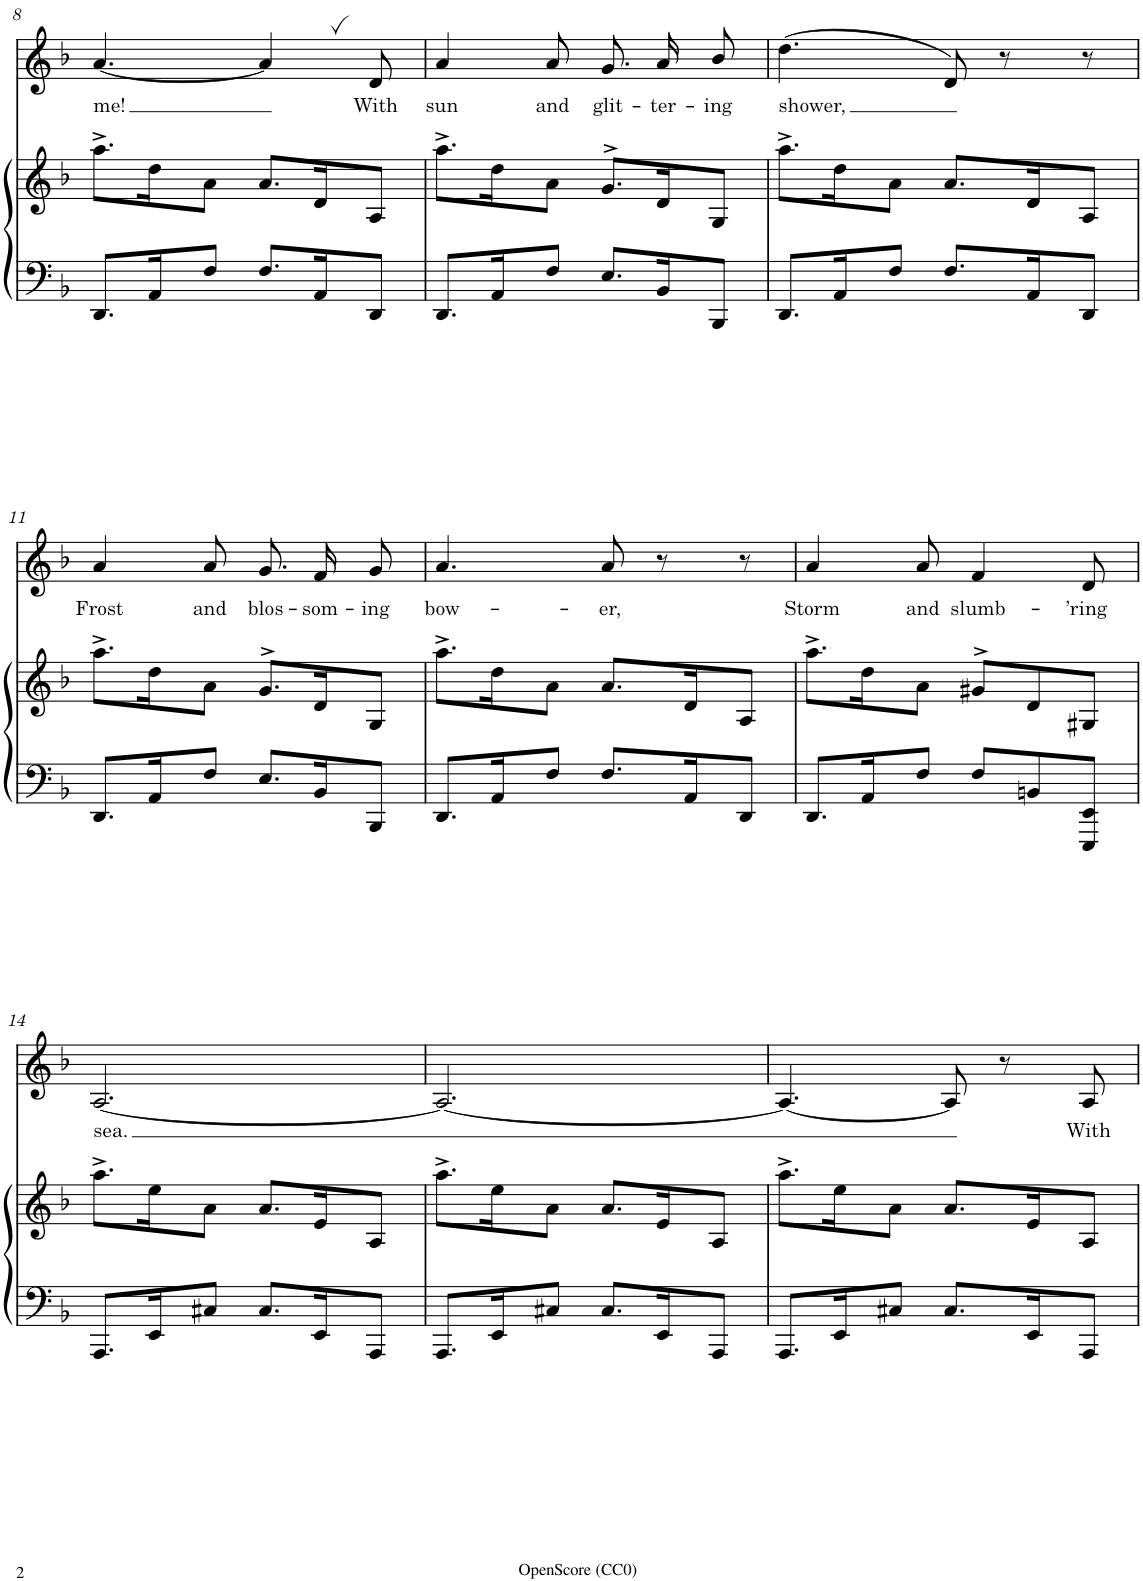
**kern	**kern	**kern	**text
*part2	*part2	*part1	*part1
*staff3	*staff2	*staff1	*staff1
*I"Piano	*	*I"Contralto	*
*I'Pno	*	*	*
!!LO:PB:g=z
*clefF4	*clefG2	*clefG2	*
*k[b-]	*k[b-]	*k[b-]	*
*M6/8	*M6/8	*M6/8	*
=8	=8	=8	=8
!	!	!LO:TX:a:color=#FFFFFF:t=.	!
!	!	!	!LO:LY:b
8.DD/L	8.aa^\L	[4.a/	me!
16AA/K	16dd\K	.	.
8F/J	8a\J	.	.
8.F/L	8.a/L	4a,/]	.
16AA/K	16d/K	.	.
!	!	!	!LO:LY:b
8DD/J	8A/J	8d/	With
=9	=9	=9	=9
!	!	!	!LO:LY:b
8.DD/L	8.aa^\L	4a/	sun
16AA/K	16dd\K	.	.
!	!	!	!LO:LY:b
8F/J	8a\J	8a/	and
!	!	!	!LO:LY:b
8.E/L	8.g^>/L	8.g/L	glit-
!	!	!	!LO:LY:b
16BB-/K	16d/K	16a/K	-ter-
!	!	!	!LO:LY:b
8BBB-/J	8G/J	8b-/J	-ing
=10	=10	=10	=10
!	!	!	!LO:LY:b
8.DD/L	8.aa^\L	(4.dd\	-shower,
16AA/K	16dd\K	.	.
8F/J	8a\J	.	.
8.F/L	8.a/L	8d/)	.
.	.	8r	.
16AA/K	16d/K	.	.
8DD/J	8A/J	8r	.
!!LO:LB:g=z
=11	=11	=11	=11
!	!	!LO:TX:a:color=#FFFFFF:t=.	!
!	!	!	!LO:LY:b
8.DD/L	8.aa^\L	4a/	Frost
16AA/K	16dd\K	.	.
!	!	!LO:TX:a:color=#FFFFFF:t=.	!
!	!	!	!LO:LY:b
8F/J	8a\J	8a/	and
!	!	!	!LO:LY:b
8.E/L	8.g^>/L	8.g/L	blos-
!	!	!	!LO:LY:b
16BB-/K	16d/K	16f/K	-som-
!	!	!	!LO:LY:b
8BBB-/J	8G/J	8g/J	-ing
=12	=12	=12	=12
!	!	!	!LO:LY:b
8.DD/L	8.aa^\L	4.a/	bow-
16AA/K	16dd\K	.	.
8F/J	8a\J	.	.
!	!	!	!LO:LY:b
8.F/L	8.a/L	8a/	-er,
.	.	8r	.
16AA/K	16d/K	.	.
8DD/J	8A/J	8r	.
=13	=13	=13	=13
!	!	!	!LO:LY:b
8.DD/L	8.aa^\L	4a/	Storm
16AA/K	16dd\K	.	.
!	!	!	!LO:LY:b
8F/J	8a\J	8a/	and
!	!	!	!LO:LY:b
8F/L	8g#X^>/L	4f/	slumb-
8BBn/	8d/	.	.
!	!	!	!LO:LY:b
8EEE/ 8EE/J	8G#X/J	8d/	-’ring
!!LO:LB:g=z
=14	=14	=14	=14
!	!	!LO:TX:a:color=#FFFFFF:t=.	!
!	!	!	!LO:LY:b
8.AAA/L	8.aa^\L	[2.A/	sea.
16EE/K	16ee\K	.	.
8C#X/J	8a\J	.	.
8.C#/L	8.a/L	.	.
16EE/K	16e/K	.	.
8AAA/J	8A/J	.	.
=15	=15	=15	=15
8.AAA/L	8.aa^\L	2.A/_	.
16EE/K	16ee\K	.	.
8C#X/J	8a\J	.	.
8.C#/L	8.a/L	.	.
16EE/K	16e/K	.	.
8AAA/J	8A/J	.	.
=16	=16	=16	=16
8.AAA/L	8.aa^\L	4.A/_	.
16EE/K	16ee\K	.	.
8C#X/J	8a\J	.	.
8.C#/L	8.a/L	8A/]	.
.	.	8r	.
16EE/K	16e/K	.	.
!	!	!	!LO:LY:b
8AAA/J	8A/J	8A/	With
=	=	=	=
*-	*-	*-	*-
